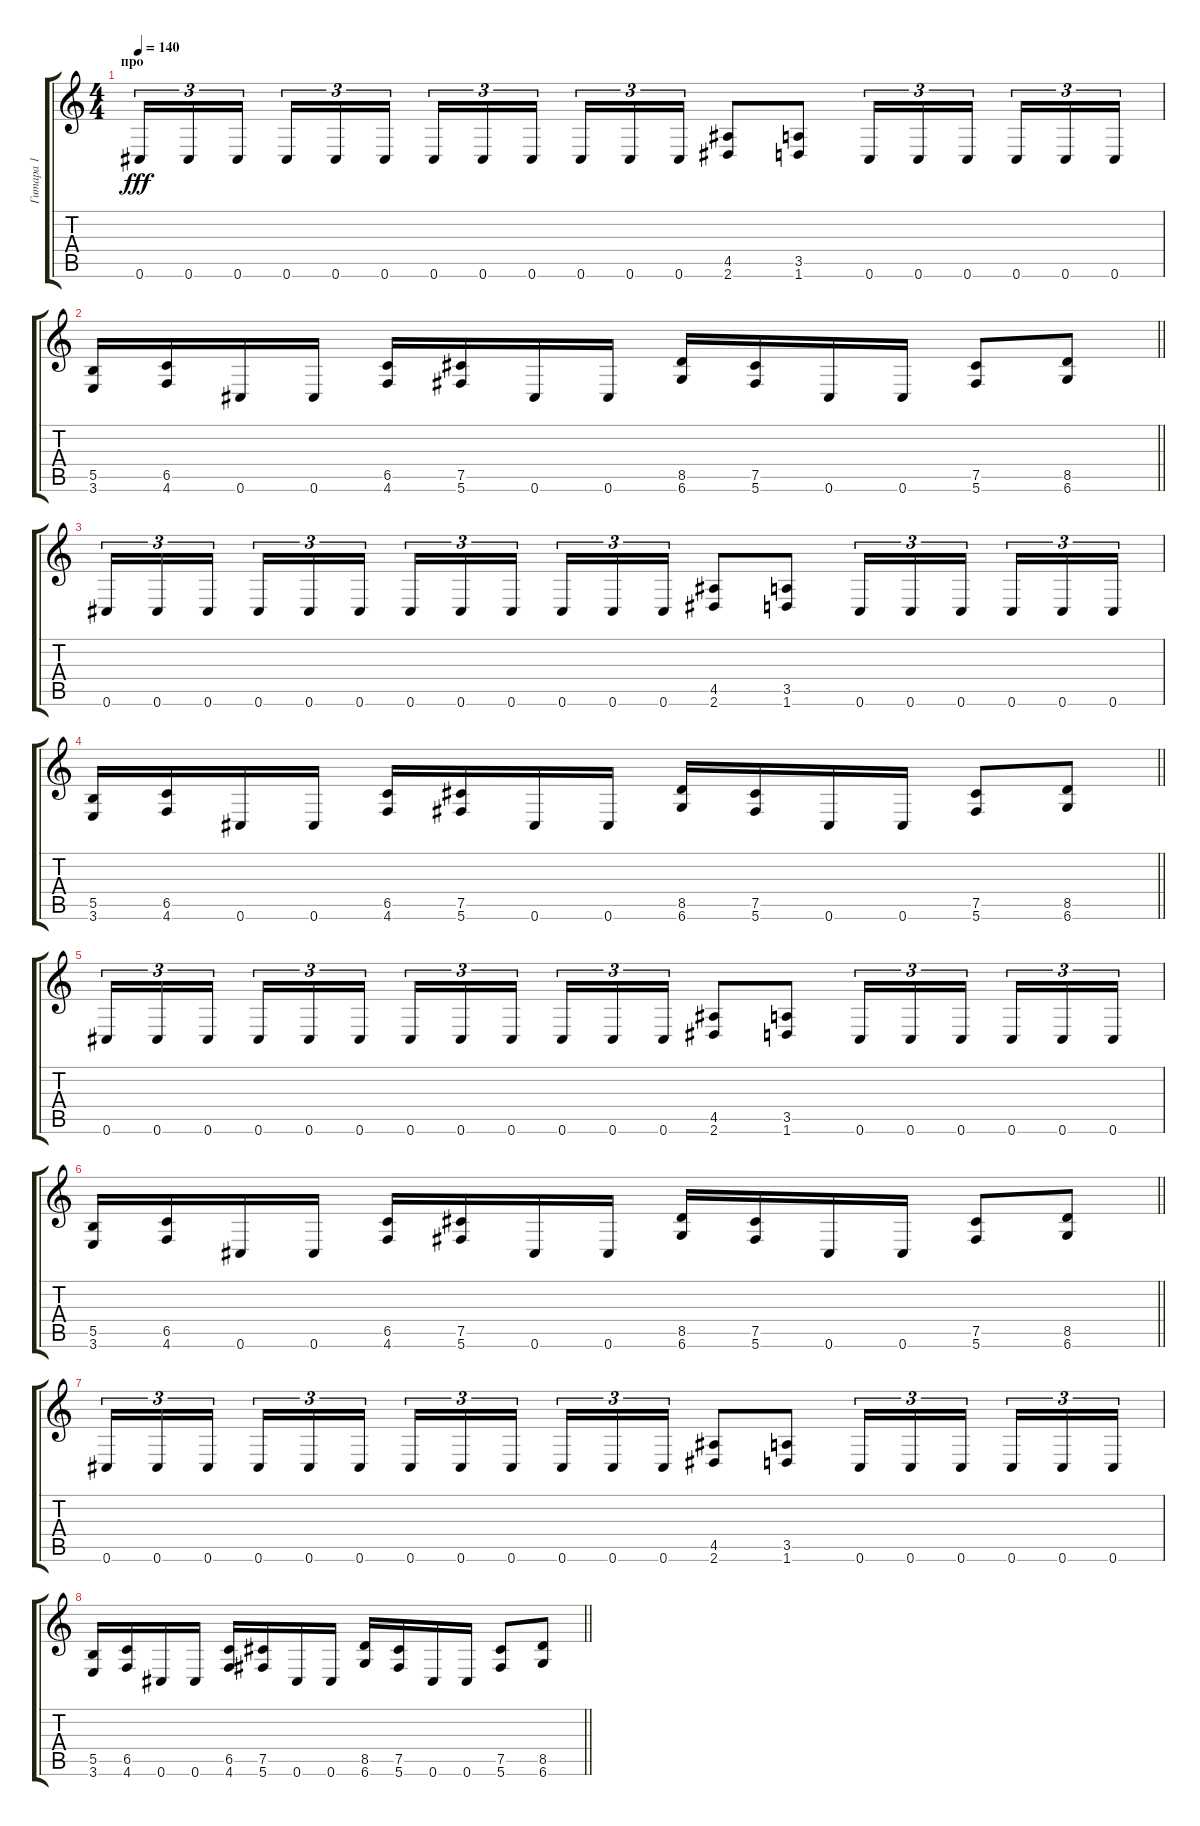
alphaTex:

\track ("Гитара 1" "Гитара 1") {instrument distortionguitar}
\staff {score tabs}
\tuning (Db4 Ab3 E3 B2 Gb2 Db2) {hide}
\ts (4 4)
\section ("" "про")
\tempo 140
\clef g2
\ks c
0.6.16{tu (3 2) dy fff} 0.6.16{tu (3 2)} 0.6.16{tu (3 2) beam splitsecondary} 0.6.16{tu (3 2)} 0.6.16{tu (3 2)} 0.6.16{tu (3 2)} 0.6.16{tu (3 2)} 0.6.16{tu (3 2)} 0.6.16{tu (3 2) beam splitsecondary} 0.6.16{tu (3 2)} 0.6.16{tu (3 2)} 0.6.16{tu (3 2)} (4.5 2.6).8 (3.5 1.6).8 0.6.16{tu (3 2)} 0.6.16{tu (3 2)} 0.6.16{tu (3 2) beam splitsecondary} 0.6.16{tu (3 2)} 0.6.16{tu (3 2)} 0.6.16{tu (3 2)} |
\barLineRight lightlight
(5.5 3.6).16 (6.5 4.6).16 0.6.16 0.6.16 (6.5 4.6).16 (7.5 5.6).16 0.6.16 0.6.16 (8.5 6.6).16 (7.5 5.6).16 0.6.16 0.6.16 (7.5 5.6).8 (8.5 6.6).8 |
0.6.16{tu (3 2)} 0.6.16{tu (3 2)} 0.6.16{tu (3 2) beam splitsecondary} 0.6.16{tu (3 2)} 0.6.16{tu (3 2)} 0.6.16{tu (3 2)} 0.6.16{tu (3 2)} 0.6.16{tu (3 2)} 0.6.16{tu (3 2) beam splitsecondary} 0.6.16{tu (3 2)} 0.6.16{tu (3 2)} 0.6.16{tu (3 2)} (4.5 2.6).8 (3.5 1.6).8 0.6.16{tu (3 2)} 0.6.16{tu (3 2)} 0.6.16{tu (3 2) beam splitsecondary} 0.6.16{tu (3 2)} 0.6.16{tu (3 2)} 0.6.16{tu (3 2)} |
\barLineRight lightlight
(5.5 3.6).16 (6.5 4.6).16 0.6.16 0.6.16 (6.5 4.6).16 (7.5 5.6).16 0.6.16 0.6.16 (8.5 6.6).16 (7.5 5.6).16 0.6.16 0.6.16 (7.5 5.6).8 (8.5 6.6).8 |
0.6.16{tu (3 2)} 0.6.16{tu (3 2)} 0.6.16{tu (3 2) beam splitsecondary} 0.6.16{tu (3 2)} 0.6.16{tu (3 2)} 0.6.16{tu (3 2)} 0.6.16{tu (3 2)} 0.6.16{tu (3 2)} 0.6.16{tu (3 2) beam splitsecondary} 0.6.16{tu (3 2)} 0.6.16{tu (3 2)} 0.6.16{tu (3 2)} (4.5 2.6).8 (3.5 1.6).8 0.6.16{tu (3 2)} 0.6.16{tu (3 2)} 0.6.16{tu (3 2) beam splitsecondary} 0.6.16{tu (3 2)} 0.6.16{tu (3 2)} 0.6.16{tu (3 2)} |
\barLineRight lightlight
(5.5 3.6).16 (6.5 4.6).16 0.6.16 0.6.16 (6.5 4.6).16 (7.5 5.6).16 0.6.16 0.6.16 (8.5 6.6).16 (7.5 5.6).16 0.6.16 0.6.16 (7.5 5.6).8 (8.5 6.6).8 |
0.6.16{tu (3 2)} 0.6.16{tu (3 2)} 0.6.16{tu (3 2) beam splitsecondary} 0.6.16{tu (3 2)} 0.6.16{tu (3 2)} 0.6.16{tu (3 2)} 0.6.16{tu (3 2)} 0.6.16{tu (3 2)} 0.6.16{tu (3 2) beam splitsecondary} 0.6.16{tu (3 2)} 0.6.16{tu (3 2)} 0.6.16{tu (3 2)} (4.5 2.6).8 (3.5 1.6).8 0.6.16{tu (3 2)} 0.6.16{tu (3 2)} 0.6.16{tu (3 2) beam splitsecondary} 0.6.16{tu (3 2)} 0.6.16{tu (3 2)} 0.6.16{tu (3 2)} |
\barLineRight lightlight
(5.5 3.6).16 (6.5 4.6).16 0.6.16 0.6.16 (6.5 4.6).16 (7.5 5.6).16 0.6.16 0.6.16 (8.5 6.6).16 (7.5 5.6).16 0.6.16 0.6.16 (7.5 5.6).8 (8.5 6.6).8
